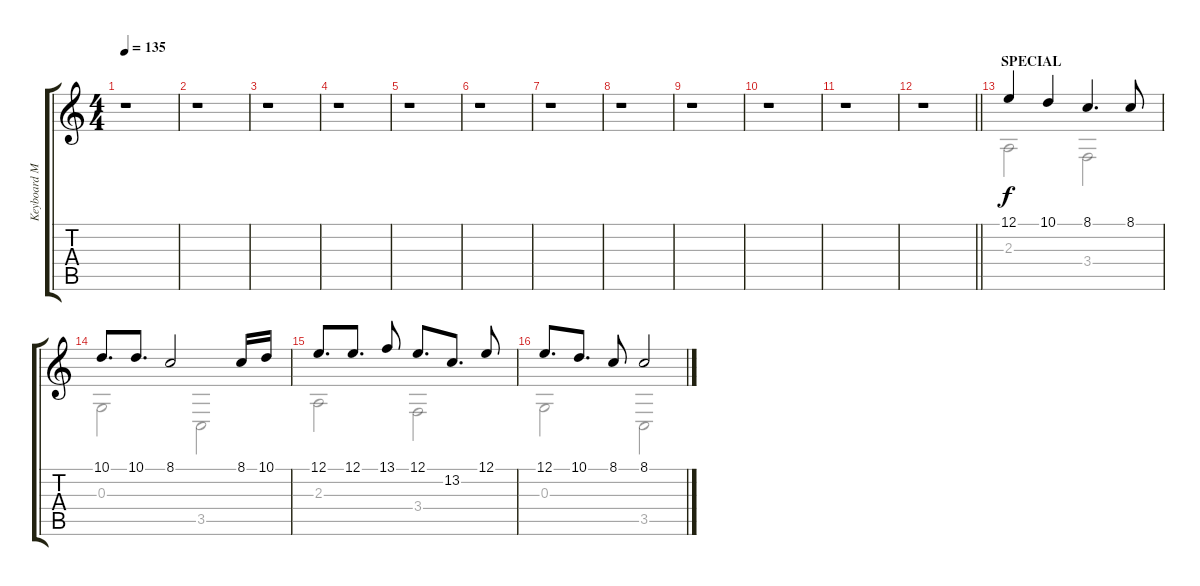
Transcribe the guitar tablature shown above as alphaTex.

\track ("Keyboard Mel" "Keyboard M") {instrument fx7echoes}
\staff {score tabs}
\tuning (E4 B3 G3 D3 A2 E2) {hide}
\voice
\ts (4 4)
\tempo 135
\clef g2
\ks c
r.1{dy f} |
r.1 |
r.1 |
r.1 |
r.1 |
r.1 |
r.1 |
r.1 |
r.1 |
r.1 |
r.1 |
\barLineRight lightlight
r.1 |
\section ("" "SPECIAL")
12.1.4{instrument fx7echoes} 10.1.4 8.1.4{d} 8.1.8 |
10.1.8{d} 10.1.8{d} 8.1.2 8.1.16 10.1.16 |
12.1.8{d} 12.1.8{d} 13.1.8 12.1.8{d} 13.2.8{d} 12.1.8 |
12.1.8{d} 10.1.8{d} 8.1.8 8.1.2
\voice
\clef g2
\ottava regular
\simile none
\ks c
|
|
|
|
|
|
|
|
|
|
|
\barLineRight lightlight
|
2.3.2 3.4.2 |
0.3.2 3.5.2 |
2.3.2 3.4.2 |
0.3.2 3.5.2
